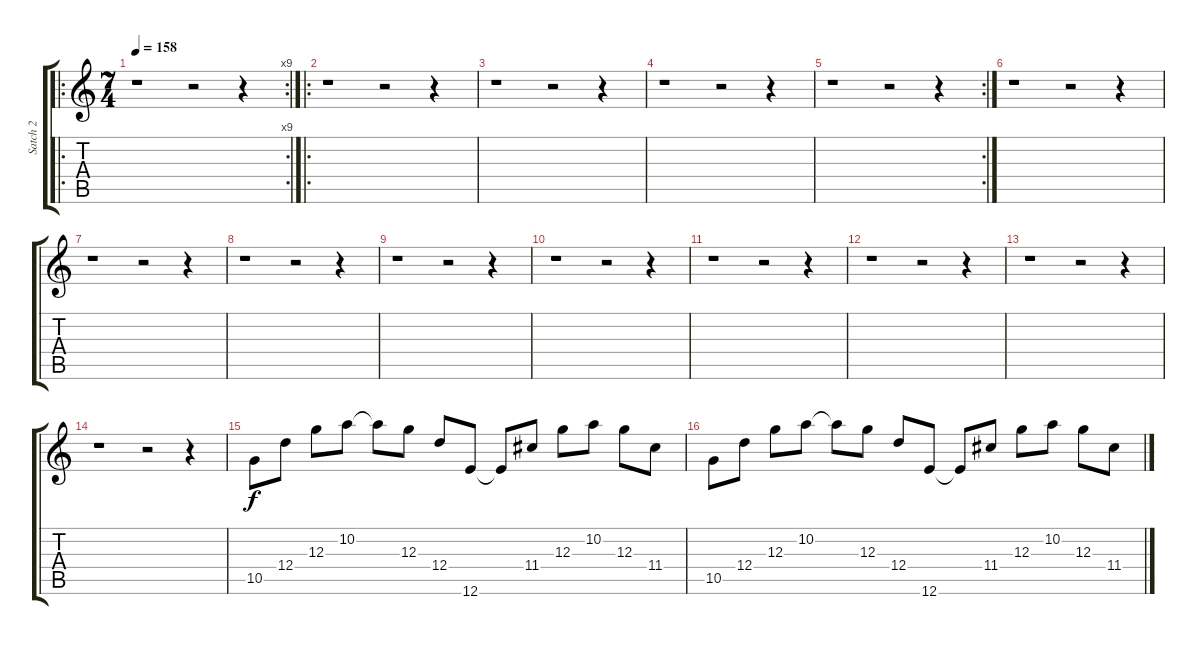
\track ("Satch 2" "Satch 2") {instrument acousticguitarsteel}
\staff {score tabs}
\tuning (E4 B3 G3 D3 A2 E2) {hide}
\ro
\rc 9
\ts (7 4)
\tempo 158
\clef g2
\ks c
r.1{dy f instrument acousticguitarsteel} r.2 r.4 |
\ro
r.1 r.2 r.4 |
r.1 r.2 r.4 |
r.1 r.2 r.4 |
\rc 2
r.1 r.2 r.4 |
r.1 r.2 r.4 |
r.1 r.2 r.4 |
r.1 r.2 r.4 |
r.1 r.2 r.4 |
r.1 r.2 r.4 |
r.1 r.2 r.4 |
r.1 r.2 r.4 |
r.1 r.2 r.4 |
r.1 r.2 r.4 |
10.5.8 12.4.8 12.3.8 10.2.8 10.2{t}.8 12.3.8 12.4.8 12.6.8 12.6{t}.8 11.4.8 12.3.8 10.2.8 12.3.8 11.4.8 |
10.5.8 12.4.8 12.3.8 10.2.8 10.2{t}.8 12.3.8 12.4.8 12.6.8 12.6{t}.8 11.4.8 12.3.8 10.2.8 12.3.8 11.4.8
